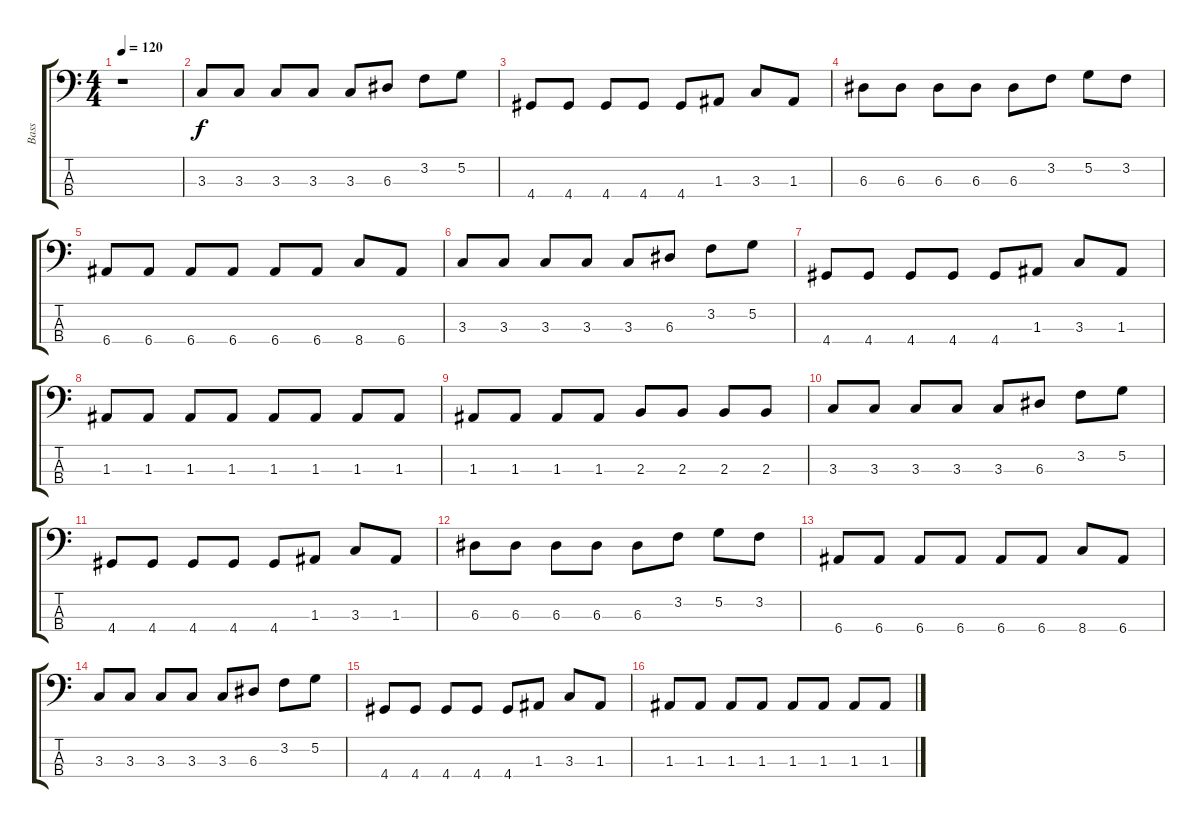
\track ("Bass" "Bass") {instrument electricbassfinger}
\staff {score tabs}
\tuning (G2 D2 A1 E1) {hide}
\ts (4 4)
\tempo 120
\clef f4
\ks c
r.1{dy f} |
3.3.8 3.3.8 3.3.8 3.3.8 3.3.8 6.3.8 3.2.8 5.2.8 |
4.4.8 4.4.8 4.4.8 4.4.8 4.4.8 1.3.8 3.3.8 1.3.8 |
6.3.8 6.3.8 6.3.8 6.3.8 6.3.8 3.2.8 5.2.8 3.2.8 |
6.4.8 6.4.8 6.4.8 6.4.8 6.4.8 6.4.8 8.4.8 6.4.8 |
3.3.8 3.3.8 3.3.8 3.3.8 3.3.8 6.3.8 3.2.8 5.2.8 |
4.4.8 4.4.8 4.4.8 4.4.8 4.4.8 1.3.8 3.3.8 1.3.8 |
1.3.8 1.3.8 1.3.8 1.3.8 1.3.8 1.3.8 1.3.8 1.3.8 |
1.3.8 1.3.8 1.3.8 1.3.8 2.3.8 2.3.8 2.3.8 2.3.8 |
3.3.8 3.3.8 3.3.8 3.3.8 3.3.8 6.3.8 3.2.8 5.2.8 |
4.4.8 4.4.8 4.4.8 4.4.8 4.4.8 1.3.8 3.3.8 1.3.8 |
6.3.8 6.3.8 6.3.8 6.3.8 6.3.8 3.2.8 5.2.8 3.2.8 |
6.4.8 6.4.8 6.4.8 6.4.8 6.4.8 6.4.8 8.4.8 6.4.8 |
3.3.8 3.3.8 3.3.8 3.3.8 3.3.8 6.3.8 3.2.8 5.2.8 |
4.4.8 4.4.8 4.4.8 4.4.8 4.4.8 1.3.8 3.3.8 1.3.8 |
1.3.8 1.3.8 1.3.8 1.3.8 1.3.8 1.3.8 1.3.8 1.3.8
